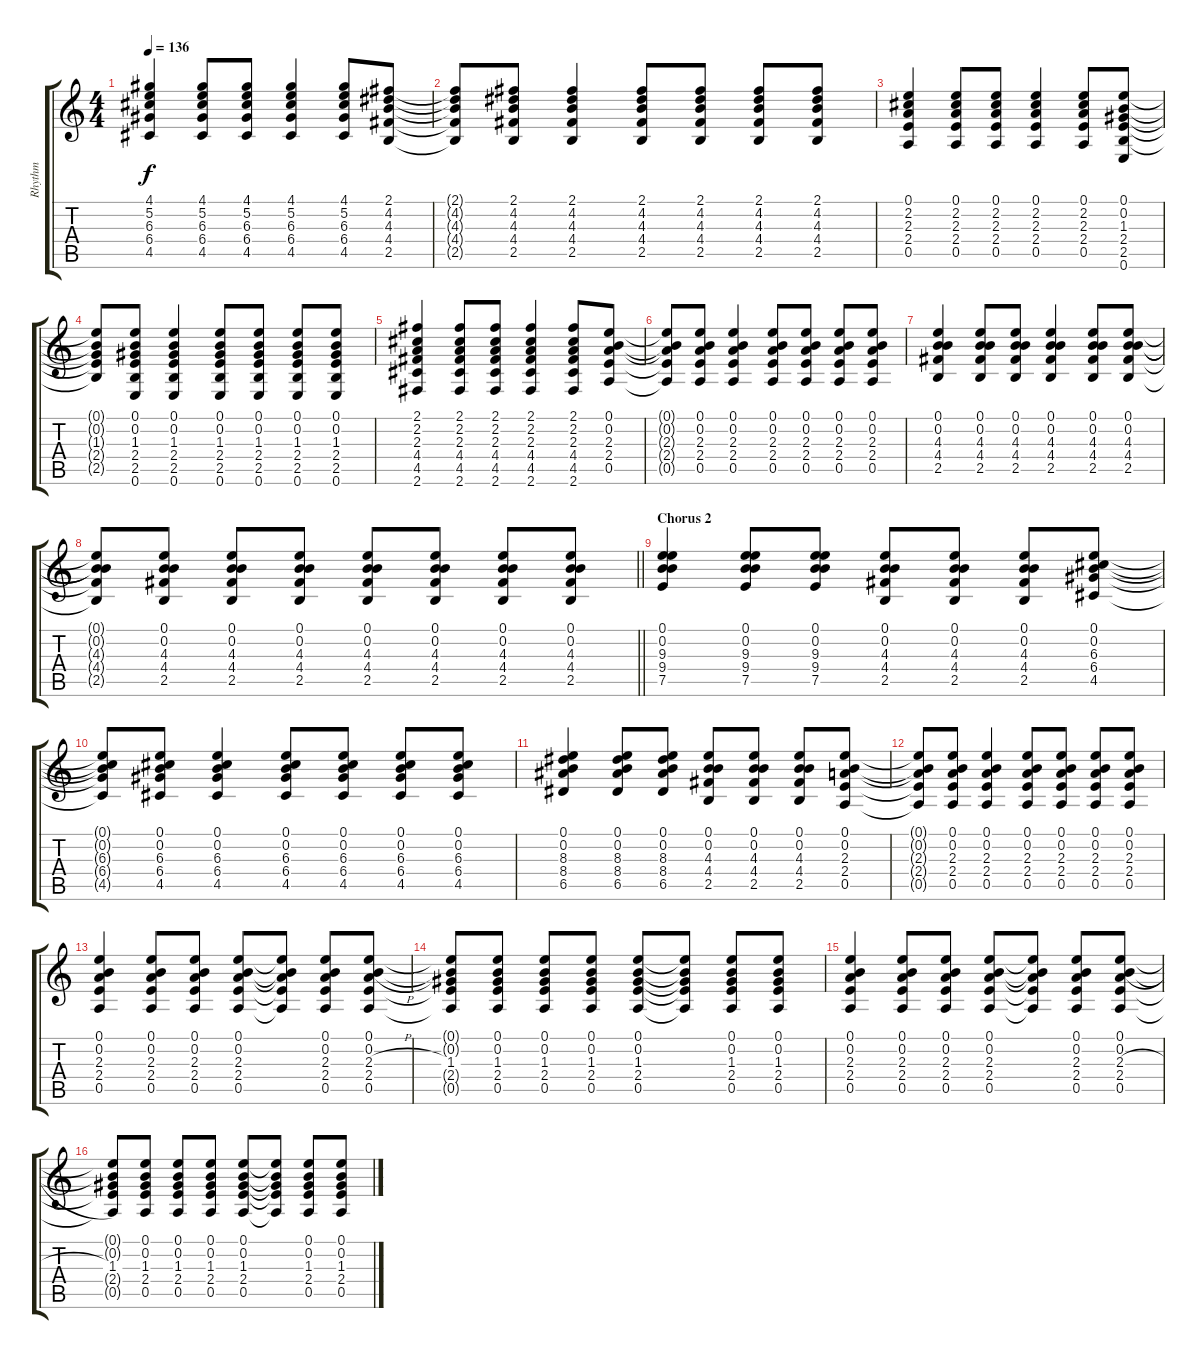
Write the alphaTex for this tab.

\track ("Rhythm" "Rhythm") {instrument overdrivenguitar}
\staff {score tabs}
\tuning (E4 B3 G3 D3 A2 E2) {hide}
\ts (4 4)
\tempo 136
\clef g2
\ks c
(4.1 5.2 6.3 6.4 4.5).4{dy f} (4.1 5.2 6.3 6.4 4.5).8 (4.1 5.2 6.3 6.4 4.5).8 (4.1 5.2 6.3 6.4 4.5).4 (4.1 5.2 6.3 6.4 4.5).8 (2.1 4.2 4.3 4.4 2.5).8 |
(2.1{t} 4.2{t} 4.3{t} 4.4{t} 2.5{t}).8 (2.1 4.2 4.3 4.4 2.5).8 (2.1 4.2 4.3 4.4 2.5).4 (2.1 4.2 4.3 4.4 2.5).8 (2.1 4.2 4.3 4.4 2.5).8 (2.1 4.2 4.3 4.4 2.5).8 (2.1 4.2 4.3 4.4 2.5).8 |
(0.1 2.2 2.3 2.4 0.5).4 (0.1 2.2 2.3 2.4 0.5).8 (0.1 2.2 2.3 2.4 0.5).8 (0.1 2.2 2.3 2.4 0.5).4 (0.1 2.2 2.3 2.4 0.5).8 (0.1 0.2 1.3 2.4 2.5 0.6).8 |
(0.1{t} 0.2{t} 1.3{t} 2.4{t} 2.5{t}).8 (0.1 0.2 1.3 2.4 2.5 0.6).8 (0.1 0.2 1.3 2.4 2.5 0.6).4 (0.1 0.2 1.3 2.4 2.5 0.6).8 (0.1 0.2 1.3 2.4 2.5 0.6).8 (0.1 0.2 1.3 2.4 2.5 0.6).8 (0.1 0.2 1.3 2.4 2.5 0.6).8 |
(2.1 2.2 2.3 4.4 4.5 2.6).4 (2.1 2.2 2.3 4.4 4.5 2.6).8 (2.1 2.2 2.3 4.4 4.5 2.6).8 (2.1 2.2 2.3 4.4 4.5 2.6).4 (2.1 2.2 2.3 4.4 4.5 2.6).8 (0.1 0.2 2.3 2.4 0.5).8 |
(0.1{t} 0.2{t} 2.3{t} 2.4{t} 0.5{t}).8 (0.1 0.2 2.3 2.4 0.5).8 (0.1 0.2 2.3 2.4 0.5).4 (0.1 0.2 2.3 2.4 0.5).8 (0.1 0.2 2.3 2.4 0.5).8 (0.1 0.2 2.3 2.4 0.5).8 (0.1 0.2 2.3 2.4 0.5).8 |
(0.1 0.2 4.3 4.4 2.5).4 (0.1 0.2 4.3 4.4 2.5).8 (0.1 0.2 4.3 4.4 2.5).8 (0.1 0.2 4.3 4.4 2.5).4 (0.1 0.2 4.3 4.4 2.5).8 (0.1 0.2 4.3 4.4 2.5).8 |
\barLineRight lightlight
(0.1{t} 0.2{t} 4.3{t} 4.4{t} 2.5{t}).8 (0.1 0.2 4.3 4.4 2.5).8 (0.1 0.2 4.3 4.4 2.5).8 (0.1 0.2 4.3 4.4 2.5).8 (0.1 0.2 4.3 4.4 2.5).8 (0.1 0.2 4.3 4.4 2.5).8 (0.1 0.2 4.3 4.4 2.5).8 (0.1 0.2 4.3 4.4 2.5).8 |
\section ("" "Chorus 2")
(0.1 0.2 9.3 9.4 7.5).4 (0.1 0.2 9.3 9.4 7.5).8 (0.1 0.2 9.3 9.4 7.5).8 (0.1 0.2 4.3 4.4 2.5).8 (0.1 0.2 4.3 4.4 2.5).8 (0.1 0.2 4.3 4.4 2.5).8 (0.1 0.2 6.3 6.4 4.5).8 |
(0.1{t} 0.2{t} 6.3{t} 6.4{t} 4.5{t}).8 (0.1 0.2 6.3 6.4 4.5).8 (0.1 0.2 6.3 6.4 4.5).4 (0.1 0.2 6.3 6.4 4.5).8 (0.1 0.2 6.3 6.4 4.5).8 (0.1 0.2 6.3 6.4 4.5).8 (0.1 0.2 6.3 6.4 4.5).8 |
(0.1 0.2 8.3 8.4 6.5).4 (0.1 0.2 8.3 8.4 6.5).8 (0.1 0.2 8.3 8.4 6.5).8 (0.1 0.2 4.3 4.4 2.5).8 (0.1 0.2 4.3 4.4 2.5).8 (0.1 0.2 4.3 4.4 2.5).8 (0.1 0.2 2.3 2.4 0.5).8 |
(0.1{t} 0.2{t} 2.3{t} 2.4{t} 0.5{t}).8 (0.1 0.2 2.3 2.4 0.5).8 (0.1 0.2 2.3 2.4 0.5).4 (0.1 0.2 2.3 2.4 0.5).8 (0.1 0.2 2.3 2.4 0.5).8 (0.1 0.2 2.3 2.4 0.5).8 (0.1 0.2 2.3 2.4 0.5).8 |
(0.1 0.2 2.3 2.4 0.5).4 (0.1 0.2 2.3 2.4 0.5).8 (0.1 0.2 2.3 2.4 0.5).8 (0.1 0.2 2.3 2.4 0.5).8 (0.1{t} 0.2{t} 2.3{t} 2.4{t} 0.5{t}).8 (0.1 0.2 2.3 2.4 0.5).8 (0.1 0.2 2.3{h} 2.4 0.5).8 |
(0.1{t} 0.2{t} 1.3 2.4{t} 0.5{t}).8 (0.1 0.2 1.3 2.4 0.5).8 (0.1 0.2 1.3 2.4 0.5).8 (0.1 0.2 1.3 2.4 0.5).8 (0.1 0.2 1.3 2.4 0.5).8 (0.1{t} 0.2{t} 1.3{t} 2.4{t} 0.5{t}).8 (0.1 0.2 1.3 2.4 0.5).8 (0.1 0.2 1.3 2.4 0.5).8 |
(0.1 0.2 2.3 2.4 0.5).4 (0.1 0.2 2.3 2.4 0.5).8 (0.1 0.2 2.3 2.4 0.5).8 (0.1 0.2 2.3 2.4 0.5).8 (0.1{t} 0.2{t} 2.3{t} 2.4{t} 0.5{t}).8 (0.1 0.2 2.3 2.4 0.5).8 (0.1 0.2 2.3{h} 2.4 0.5).8 |
(0.1{t} 0.2{t} 1.3 2.4{t} 0.5{t}).8 (0.1 0.2 1.3 2.4 0.5).8 (0.1 0.2 1.3 2.4 0.5).8 (0.1 0.2 1.3 2.4 0.5).8 (0.1 0.2 1.3 2.4 0.5).8 (0.1{t} 0.2{t} 1.3{t} 2.4{t} 0.5{t}).8 (0.1 0.2 1.3 2.4 0.5).8 (0.1 0.2 1.3 2.4 0.5).8
